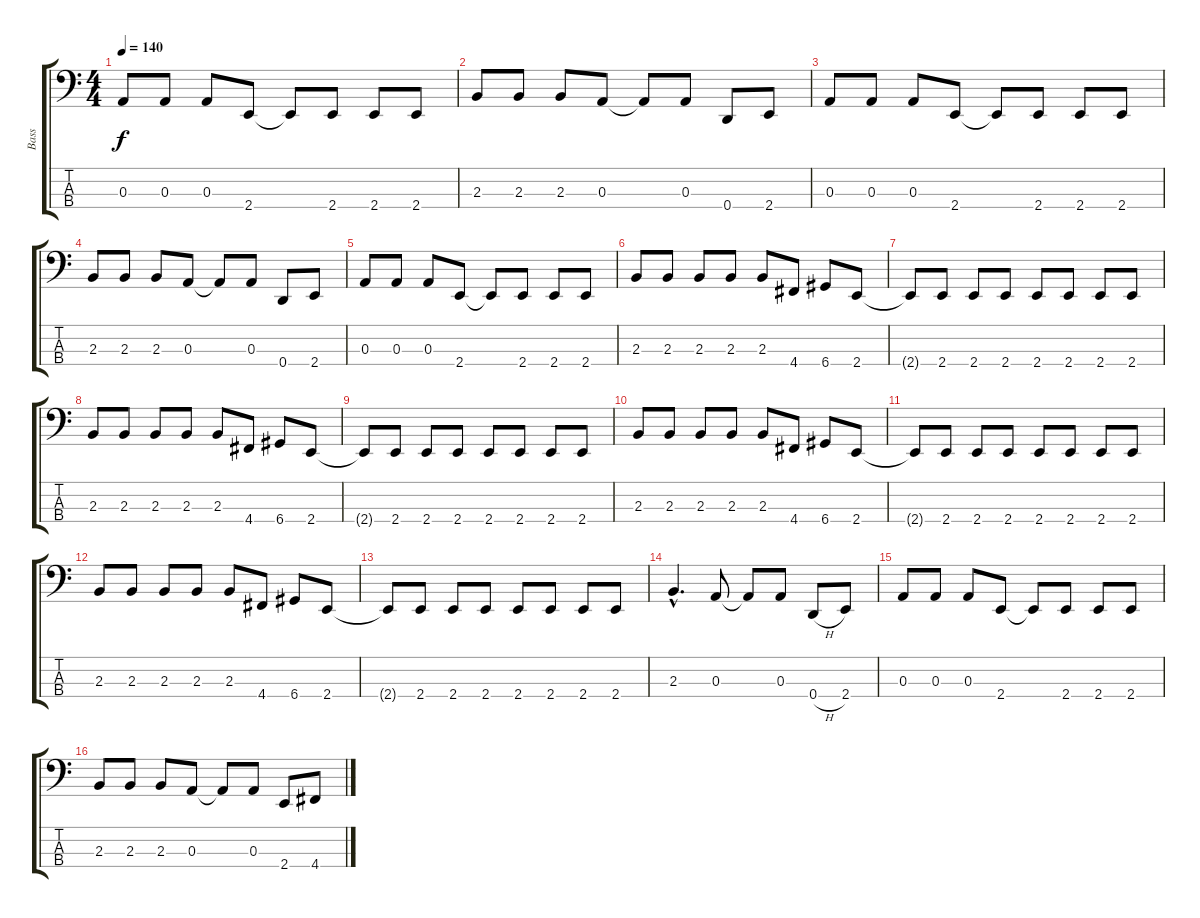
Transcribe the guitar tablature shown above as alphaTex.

\track ("Bass" "Bass") {instrument electricbassfinger}
\staff {score tabs}
\tuning (G2 D2 A1 D1) {hide}
\ts (4 4)
\tempo 140
\clef f4
\ks c
0.3.8{dy f} 0.3.8 0.3.8 2.4.8 2.4{t}.8 2.4.8 2.4.8 2.4.8 |
2.3.8 2.3.8 2.3.8 0.3.8 0.3{t}.8 0.3.8 0.4.8 2.4.8 |
0.3.8 0.3.8 0.3.8 2.4.8 2.4{t}.8 2.4.8 2.4.8 2.4.8 |
2.3.8 2.3.8 2.3.8 0.3.8 0.3{t}.8 0.3.8 0.4.8 2.4.8 |
0.3.8 0.3.8 0.3.8 2.4.8 2.4{t}.8 2.4.8 2.4.8 2.4.8 |
2.3.8 2.3.8 2.3.8 2.3.8 2.3.8 4.4.8 6.4.8 2.4.8 |
2.4{t}.8 2.4.8 2.4.8 2.4.8 2.4.8 2.4.8 2.4.8 2.4.8 |
2.3.8 2.3.8 2.3.8 2.3.8 2.3.8 4.4.8 6.4.8 2.4.8 |
2.4{t}.8 2.4.8 2.4.8 2.4.8 2.4.8 2.4.8 2.4.8 2.4.8 |
2.3.8 2.3.8 2.3.8 2.3.8 2.3.8 4.4.8 6.4.8 2.4.8 |
2.4{t}.8 2.4.8 2.4.8 2.4.8 2.4.8 2.4.8 2.4.8 2.4.8 |
2.3.8 2.3.8 2.3.8 2.3.8 2.3.8 4.4.8 6.4.8 2.4.8 |
2.4{t}.8 2.4.8 2.4.8 2.4.8 2.4.8 2.4.8 2.4.8 2.4.8 |
2.3{hac}.4{d} 0.3.8 0.3{t}.8 0.3.8 0.4{h}.8 2.4.8 |
0.3.8 0.3.8 0.3.8 2.4.8 2.4{t}.8 2.4.8 2.4.8 2.4.8 |
2.3.8 2.3.8 2.3.8 0.3.8 0.3{t}.8 0.3.8 2.4.8 4.4.8
